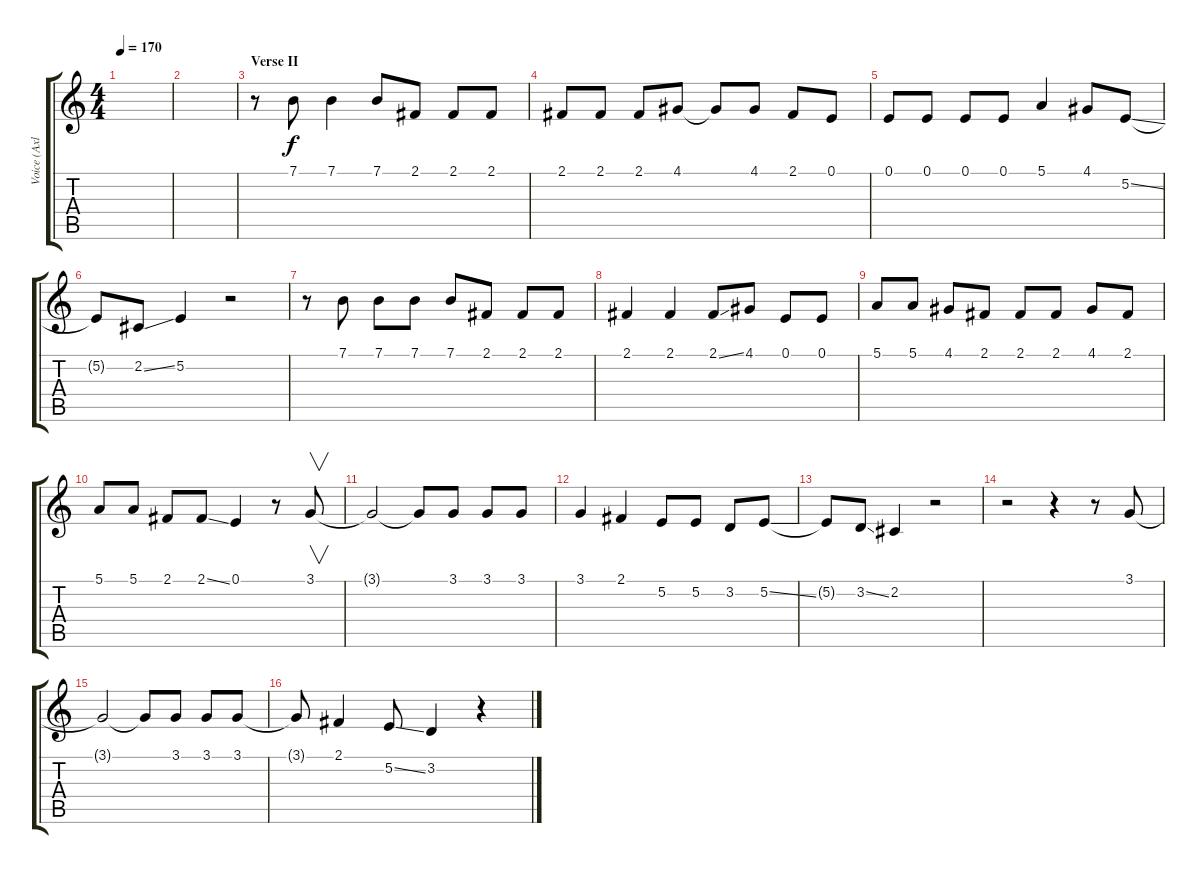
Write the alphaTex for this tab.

\track ("Voice (Axl)" "Voice (Axl") {instrument lead2sawtooth}
\staff {score tabs}
\tuning (E4 B3 G3 D3 A2 E2) {hide}
\ts (4 4)
\tempo 170
\clef g2
\ks c
|
|
\section ("" "Verse II")
r.8 7.1.8 7.1.4 7.1.8 2.1.8 2.1.8 2.1.8 |
2.1.8 2.1.8 2.1.8 4.1.8 4.1{t}.8 4.1.8 2.1.8 0.1.8 |
0.1.8 0.1.8 0.1.8 0.1.8 5.1.4 4.1.8 5.2{ss}.8 |
5.2{t}.8 2.2{ss}.8 5.2.4 r.2 |
r.8 7.1.8 7.1.8 7.1.8 7.1.8 2.1.8 2.1.8 2.1.8 |
2.1.4 2.1.4 2.1{ss}.8 4.1.8 0.1.8 0.1.8 |
5.1.8 5.1.8 4.1.8 2.1.8 2.1.8 2.1.8 4.1.8 2.1.8 |
5.1.8 5.1.8 2.1.8 2.1{ss}.8 0.1.4 r.8 3.1.8{v} |
3.1{t}.2 3.1{t}.8 3.1.8 3.1.8 3.1.8 |
3.1.4 2.1.4 5.2.8 5.2.8 3.2.8 5.2{ss}.8 |
5.2{t}.8 3.2{ss}.8 2.2.4 r.2 |
r.2 r.4 r.8 3.1.8 |
3.1{t}.2 3.1{t}.8 3.1.8 3.1.8 3.1.8 |
3.1{t}.8 2.1.4 5.2{ss}.8 3.2.4 r.4
